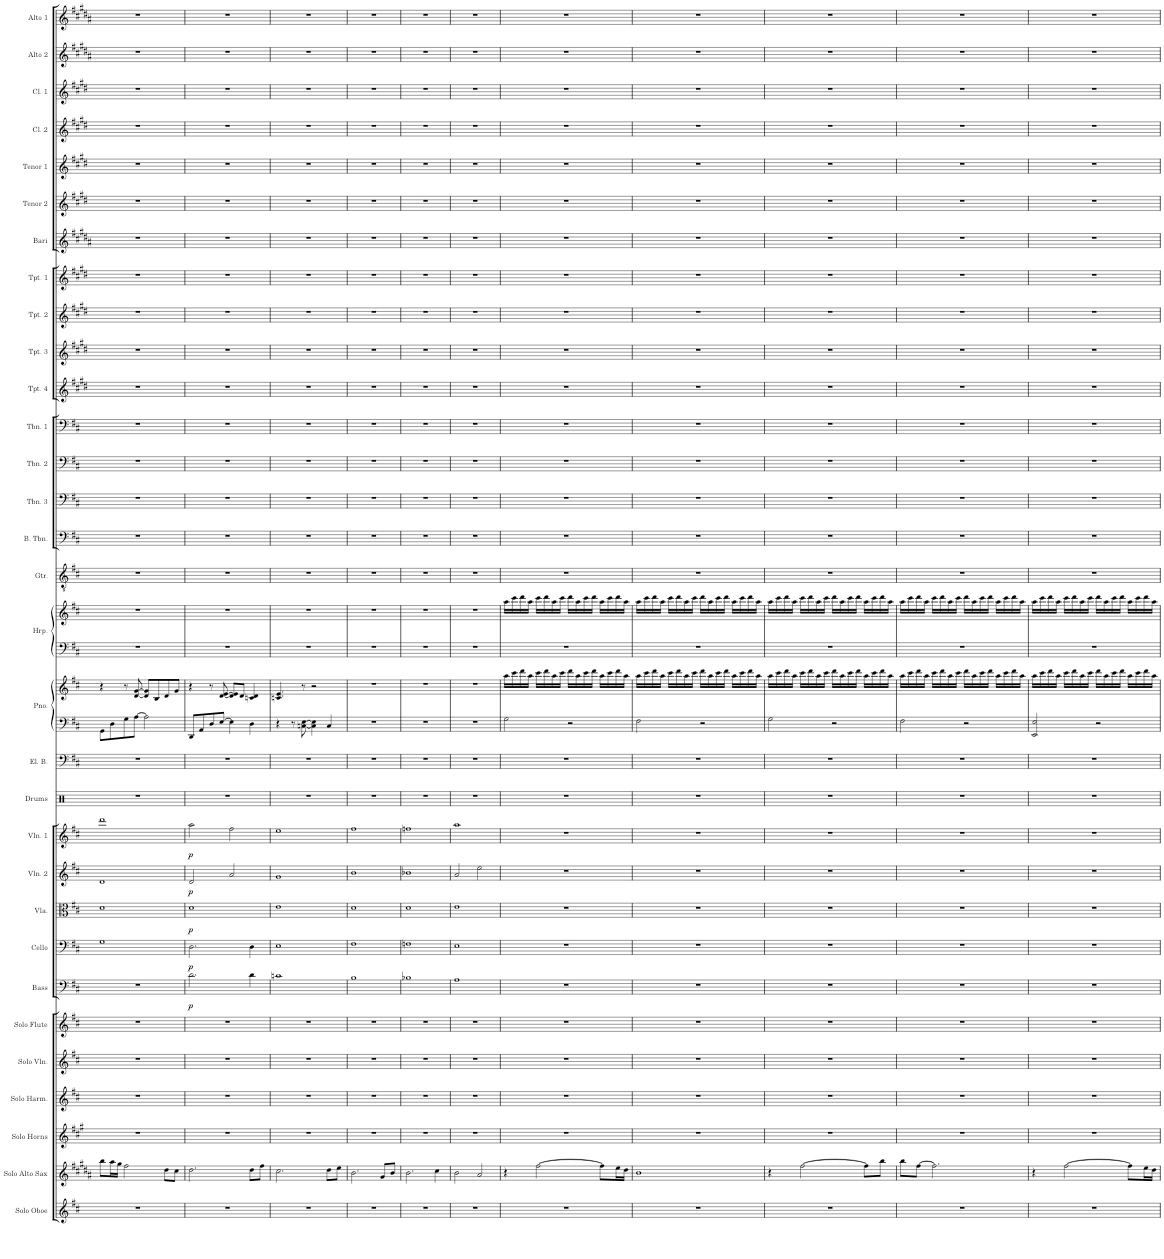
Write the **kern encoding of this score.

**kern	**kern	**kern	**kern	**kern	**kern	**kern	**dynam	**kern	**dynam	**kern	**dynam	**kern	**dynam	**kern	**dynam	**kern	**kern	**kern	**kern	**kern	**kern	**kern	**kern	**kern	**kern	**kern	**kern	**kern	**kern	**kern	**kern	**kern	**kern	**kern	**kern	**kern	**kern
*part31	*part30	*part29	*part28	*part27	*part26	*part25	*part25	*part24	*part24	*part23	*part23	*part22	*part22	*part21	*part21	*part20	*part19	*part18	*part18	*part17	*part17	*part16	*part15	*part14	*part13	*part12	*part11	*part10	*part9	*part8	*part7	*part6	*part5	*part4	*part3	*part2	*part1
*staff33	*staff32	*staff31	*staff30	*staff29	*staff28	*staff27	*staff27	*staff26	*staff26	*staff25	*staff25	*staff24	*staff24	*staff23	*staff23	*staff22	*staff21	*staff20	*staff19	*staff18	*staff17	*staff16	*staff15	*staff14	*staff13	*staff12	*staff11	*staff10	*staff9	*staff8	*staff7	*staff6	*staff5	*staff4	*staff3	*staff2	*staff1
*I"Solo Oboe (Therion)	*I"Solo Alto Saxophone (Alfyn)	*I"Solo F Horns (3) (Olberic)	*I"Solo Harmonica (Tressa)	*I"Solo Violin (Cyrus, Primrose)	*I"Solo Flute (Ophilia), Alto Flute (Therion)	*I"Bass	*	*I"Cello	*	*I"Viola	*	*I"Violin 2	*	*I"Violin 1	*	*I"Drums	*I"Electric Bass	*I"Piano (H'aanit)	*	*I"Harp (acc, Primrose)	*	*I"Guitar	*I"Bass Trombone	*I"Trombone 3	*I"Trombone 2	*I"Trombone 1	*I"Trumpet 4	*I"Trumpet 3	*I"Trumpet 2	*I"Trumpet 1	*I"Bari Sax	*I"Tenor Sax 2	*I"Tenor Sax 1	*I"Clarinet 2	*I"Clarinet 1	*I"Alto Sax 2	*I"Alto Sax 1
*I'Solo Oboe	*I'Solo Alto Sax	*I'Solo Horns	*I'Solo Harm.	*I'Solo Vln.	*I'Solo Flute	*I'Bass	*	*I'Cello	*	*I'Vla.	*	*I'Vln. 2	*	*I'Vln. 1	*	*I'Drums	*I'El. B.	*I'Pno.	*	*I'Hrp.	*	*I'Gtr.	*I'B. Tbn.	*I'Tbn. 3	*I'Tbn. 2	*I'Tbn. 1	*I'Tpt. 4	*I'Tpt. 3	*I'Tpt. 2	*I'Tpt. 1	*I'Bari	*I'Tenor 2	*I'Tenor 1	*I'Cl. 2	*I'Cl. 1	*I'Alto 2	*I'Alto 1
!!LO:PB:g=z
*clefG2	*clefG2	*clefG2	*clefG2	*clefG2	*clefG2	*clefF4	*	*clefF4	*	*clefC3	*	*clefG2	*	*clefG2	*	*clefX	*clefF4	*clefF4	*clefG2	*clefF4	*clefG2	*clefGv2	*clefF4	*clefF4	*clefF4	*clefF4	*clefG2	*clefG2	*clefG2	*clefG2	*clefG2	*clefG2	*clefG2	*clefG2	*clefG2	*clefG2	*clefG2
*	*Trd5c9	*Trd4c7	*	*	*	*Trd7c12	*	*	*	*	*	*	*	*	*	*	*Trd7c12	*	*	*	*	*	*	*	*	*	*Trd1c2	*Trd1c2	*Trd1c2	*Trd1c2	*Trd12c21	*Trd8c14	*Trd8c14	*Trd1c2	*Trd1c2	*Trd5c9	*Trd5c9
*k[f#c#]	*k[f#c#g#d#a#]	*k[f#c#g#]	*k[f#c#]	*k[f#c#]	*k[f#c#]	*k[f#c#]	*	*k[f#c#]	*	*k[f#c#]	*	*k[f#c#]	*	*k[f#c#]	*	*k[]	*k[f#c#]	*k[f#c#]	*k[f#c#]	*k[f#c#]	*k[f#c#]	*k[f#c#]	*k[f#c#]	*k[f#c#]	*k[f#c#]	*k[f#c#]	*k[f#c#g#d#]	*k[f#c#g#d#]	*k[f#c#g#d#]	*k[f#c#g#d#]	*k[f#c#g#d#a#]	*k[f#c#g#d#]	*k[f#c#g#d#]	*k[f#c#g#d#]	*k[f#c#g#d#]	*k[f#c#g#d#a#]	*k[f#c#g#d#a#]
*M4/4	*M4/4	*M4/4	*M4/4	*M4/4	*M4/4	*M4/4	*	*M4/4	*	*M4/4	*	*M4/4	*	*M4/4	*	*M4/4	*M4/4	*M4/4	*M4/4	*M4/4	*M4/4	*M4/4	*M4/4	*M4/4	*M4/4	*M4/4	*M4/4	*M4/4	*M4/4	*M4/4	*M4/4	*M4/4	*M4/4	*M4/4	*M4/4	*M4/4	*M4/4
=270	=270	=270	=270	=270	=270	=270	=270	=270	=270	=270	=270	=270	=270	=270	=270	=270	=270	=270	=270	=270	=270	=270	=270	=270	=270	=270	=270	=270	=270	=270	=270	=270	=270	=270	=270	=270	=270
1r	8bb\L	1r	1r	1r	1r	1r	.	1G	.	1d	.	1d	.	1ddd	.	1r	1r	8GG\L	4r	1r	1r	1r	1r	1r	1r	1r	1r	1r	1r	1r	1r	1r	1r	1r	1r	1r	1r
.	16aa#\L	.	.	.	.	.	.	.	.	.	.	.	.	.	.	.	.	8D\	.	.	.	.	.	.	.	.	.	.	.	.	.	.	.	.	.	.	.
.	16gg#\JJ	.	.	.	.	.	.	.	.	.	.	.	.	.	.	.	.	.	.	.	.	.	.	.	.	.	.	.	.	.	.	.	.	.	.	.	.
.	2ff#\	.	.	.	.	.	.	.	.	.	.	.	.	.	.	.	.	8G\	8r	.	.	.	.	.	.	.	.	.	.	.	.	.	.	.	.	.	.
.	.	.	.	.	.	.	.	.	.	.	.	.	.	.	.	.	.	[8A\J	[8d/ [8g/	.	.	.	.	.	.	.	.	.	.	.	.	.	.	.	.	.	.
.	.	.	.	.	.	.	.	.	.	.	.	.	.	.	.	.	.	2A\]	8d/] 8g/]L	.	.	.	.	.	.	.	.	.	.	.	.	.	.	.	.	.	.
.	.	.	.	.	.	.	.	.	.	.	.	.	.	.	.	.	.	.	8B/	.	.	.	.	.	.	.	.	.	.	.	.	.	.	.	.	.	.
.	8dd#\L	.	.	.	.	.	.	.	.	.	.	.	.	.	.	.	.	.	8d/	.	.	.	.	.	.	.	.	.	.	.	.	.	.	.	.	.	.
.	8cc#\J	.	.	.	.	.	.	.	.	.	.	.	.	.	.	.	.	.	8g/J	.	.	.	.	.	.	.	.	.	.	.	.	.	.	.	.	.	.
=271	=271	=271	=271	=271	=271	=271	=271	=271	=271	=271	=271	=271	=271	=271	=271	=271	=271	=271	=271	=271	=271	=271	=271	=271	=271	=271	=271	=271	=271	=271	=271	=271	=271	=271	=271	=271	=271
!	!	!	!	!	!	!	!LO:DY:b	!	!LO:DY:b	!	!LO:DY:b	!	!LO:DY:b	!	!LO:DY:b	!	!	!	!	!	!	!	!	!	!	!	!	!	!	!	!	!	!	!	!	!	!
1r	2.dd#\	1r	1r	1r	1r	2.d\	p	2.D\	p	1d	p	2d/	p	2aa\	p	1r	1r	8DD/L	4r	1r	1r	1r	1r	1r	1r	1r	1r	1r	1r	1r	1r	1r	1r	1r	1r	1r	1r
.	.	.	.	.	.	.	.	.	.	.	.	.	.	.	.	.	.	8AA/	.	.	.	.	.	.	.	.	.	.	.	.	.	.	.	.	.	.	.
.	.	.	.	.	.	.	.	.	.	.	.	.	.	.	.	.	.	8D/	8r	.	.	.	.	.	.	.	.	.	.	.	.	.	.	.	.	.	.
.	.	.	.	.	.	.	.	.	.	.	.	.	.	.	.	.	.	[8E/J	[8d/ [8e/	.	.	.	.	.	.	.	.	.	.	.	.	.	.	.	.	.	.
.	.	.	.	.	.	.	.	.	.	.	.	2a/	.	2ff#\	.	.	.	4E\]	8d/] 8e/]L	.	.	.	.	.	.	.	.	.	.	.	.	.	.	.	.	.	.
.	.	.	.	.	.	.	.	.	.	.	.	.	.	.	.	.	.	.	8d/J	.	.	.	.	.	.	.	.	.	.	.	.	.	.	.	.	.	.
.	8dd#\L	.	.	.	.	4d\	.	4D\	.	.	.	.	.	.	.	.	.	4D\	4cn/ 4d/	.	.	.	.	.	.	.	.	.	.	.	.	.	.	.	.	.	.
.	8ff#\J	.	.	.	.	.	.	.	.	.	.	.	.	.	.	.	.	.	.	.	.	.	.	.	.	.	.	.	.	.	.	.	.	.	.	.	.
=272	=272	=272	=272	=272	=272	=272	=272	=272	=272	=272	=272	=272	=272	=272	=272	=272	=272	=272	=272	=272	=272	=272	=272	=272	=272	=272	=272	=272	=272	=272	=272	=272	=272	=272	=272	=272	=272
1r	2.cc#\	1r	1r	1r	1r	1cn	.	1E	.	1e	.	1g	.	1ee	.	1r	1r	4r	4.cn/ 4.e/	1r	1r	1r	1r	1r	1r	1r	1r	1r	1r	1r	1r	1r	1r	1r	1r	1r	1r
.	.	.	.	.	.	.	.	.	.	.	.	.	.	.	.	.	.	8r	.	.	.	.	.	.	.	.	.	.	.	.	.	.	.	.	.	.	.
.	.	.	.	.	.	.	.	.	.	.	.	.	.	.	.	.	.	[8Cn\ [8E\	8r	.	.	.	.	.	.	.	.	.	.	.	.	.	.	.	.	.	.
.	.	.	.	.	.	.	.	.	.	.	.	.	.	.	.	.	.	4C\] 4E\]	2r	.	.	.	.	.	.	.	.	.	.	.	.	.	.	.	.	.	.
.	8dd#\L	.	.	.	.	.	.	.	.	.	.	.	.	.	.	.	.	4C/	.	.	.	.	.	.	.	.	.	.	.	.	.	.	.	.	.	.	.
.	8ee\J	.	.	.	.	.	.	.	.	.	.	.	.	.	.	.	.	.	.	.	.	.	.	.	.	.	.	.	.	.	.	.	.	.	.	.	.
=273	=273	=273	=273	=273	=273	=273	=273	=273	=273	=273	=273	=273	=273	=273	=273	=273	=273	=273	=273	=273	=273	=273	=273	=273	=273	=273	=273	=273	=273	=273	=273	=273	=273	=273	=273	=273	=273
1r	2.b\	1r	1r	1r	1r	1B	.	1F#	.	1d	.	1b	.	1ff#	.	1r	1r	1r	1r	1r	1r	1r	1r	1r	1r	1r	1r	1r	1r	1r	1r	1r	1r	1r	1r	1r	1r
.	8g#/L	.	.	.	.	.	.	.	.	.	.	.	.	.	.	.	.	.	.	.	.	.	.	.	.	.	.	.	.	.	.	.	.	.	.	.	.
.	8b/J	.	.	.	.	.	.	.	.	.	.	.	.	.	.	.	.	.	.	.	.	.	.	.	.	.	.	.	.	.	.	.	.	.	.	.	.
=274	=274	=274	=274	=274	=274	=274	=274	=274	=274	=274	=274	=274	=274	=274	=274	=274	=274	=274	=274	=274	=274	=274	=274	=274	=274	=274	=274	=274	=274	=274	=274	=274	=274	=274	=274	=274	=274
1r	2.b\	1r	1r	1r	1r	1B-X	.	1Fn	.	1d	.	1b-X	.	1ffn	.	1r	1r	1r	1r	1r	1r	1r	1r	1r	1r	1r	1r	1r	1r	1r	1r	1r	1r	1r	1r	1r	1r
.	4cc#\	.	.	.	.	.	.	.	.	.	.	.	.	.	.	.	.	.	.	.	.	.	.	.	.	.	.	.	.	.	.	.	.	.	.	.	.
=275	=275	=275	=275	=275	=275	=275	=275	=275	=275	=275	=275	=275	=275	=275	=275	=275	=275	=275	=275	=275	=275	=275	=275	=275	=275	=275	=275	=275	=275	=275	=275	=275	=275	=275	=275	=275	=275
1r	2b\	1r	1r	1r	1r	1A	.	1E	.	1e	.	2a/	.	1aa	.	1r	1r	1r	1r	1r	1r	1r	1r	1r	1r	1r	1r	1r	1r	1r	1r	1r	1r	1r	1r	1r	1r
.	2a#/	.	.	.	.	.	.	.	.	.	.	2ee\	.	.	.	.	.	.	.	.	.	.	.	.	.	.	.	.	.	.	.	.	.	.	.	.	.
=276	=276	=276	=276	=276	=276	=276	=276	=276	=276	=276	=276	=276	=276	=276	=276	=276	=276	=276	=276	=276	=276	=276	=276	=276	=276	=276	=276	=276	=276	=276	=276	=276	=276	=276	=276	=276	=276
1r	4r	1r	1r	1r	1r	1r	.	1r	.	1r	.	1r	.	1r	.	1r	1r	2G\	16aa\LL	1r	16aa\LL	1r	1r	1r	1r	1r	1r	1r	1r	1r	1r	1r	1r	1r	1r	1r	1r
.	.	.	.	.	.	.	.	.	.	.	.	.	.	.	.	.	.	.	16ccc#\	.	16ccc#\	.	.	.	.	.	.	.	.	.	.	.	.	.	.	.	.
.	.	.	.	.	.	.	.	.	.	.	.	.	.	.	.	.	.	.	16ddd\	.	16ddd\	.	.	.	.	.	.	.	.	.	.	.	.	.	.	.	.
.	.	.	.	.	.	.	.	.	.	.	.	.	.	.	.	.	.	.	16aa\JJ	.	16aa\JJ	.	.	.	.	.	.	.	.	.	.	.	.	.	.	.	.
.	[2ff#\	.	.	.	.	.	.	.	.	.	.	.	.	.	.	.	.	.	16ccc#\LL	.	16ccc#\LL	.	.	.	.	.	.	.	.	.	.	.	.	.	.	.	.
.	.	.	.	.	.	.	.	.	.	.	.	.	.	.	.	.	.	.	16ddd\	.	16ddd\	.	.	.	.	.	.	.	.	.	.	.	.	.	.	.	.
.	.	.	.	.	.	.	.	.	.	.	.	.	.	.	.	.	.	.	16aa\	.	16aa\	.	.	.	.	.	.	.	.	.	.	.	.	.	.	.	.
.	.	.	.	.	.	.	.	.	.	.	.	.	.	.	.	.	.	.	16ccc#\JJ	.	16ccc#\JJ	.	.	.	.	.	.	.	.	.	.	.	.	.	.	.	.
.	.	.	.	.	.	.	.	.	.	.	.	.	.	.	.	.	.	2r	16ddd\LL	.	16ddd\LL	.	.	.	.	.	.	.	.	.	.	.	.	.	.	.	.
.	.	.	.	.	.	.	.	.	.	.	.	.	.	.	.	.	.	.	16aa\	.	16aa\	.	.	.	.	.	.	.	.	.	.	.	.	.	.	.	.
.	.	.	.	.	.	.	.	.	.	.	.	.	.	.	.	.	.	.	16ccc#\	.	16ccc#\	.	.	.	.	.	.	.	.	.	.	.	.	.	.	.	.
.	.	.	.	.	.	.	.	.	.	.	.	.	.	.	.	.	.	.	16ddd\JJ	.	16ddd\JJ	.	.	.	.	.	.	.	.	.	.	.	.	.	.	.	.
.	8ff#\L]	.	.	.	.	.	.	.	.	.	.	.	.	.	.	.	.	.	16aa\LL	.	16aa\LL	.	.	.	.	.	.	.	.	.	.	.	.	.	.	.	.
.	.	.	.	.	.	.	.	.	.	.	.	.	.	.	.	.	.	.	16ccc#\	.	16ccc#\	.	.	.	.	.	.	.	.	.	.	.	.	.	.	.	.
.	16ee\L	.	.	.	.	.	.	.	.	.	.	.	.	.	.	.	.	.	16ddd\	.	16ddd\	.	.	.	.	.	.	.	.	.	.	.	.	.	.	.	.
.	16dd#\JJ	.	.	.	.	.	.	.	.	.	.	.	.	.	.	.	.	.	16aa\JJ	.	16aa\JJ	.	.	.	.	.	.	.	.	.	.	.	.	.	.	.	.
=277	=277	=277	=277	=277	=277	=277	=277	=277	=277	=277	=277	=277	=277	=277	=277	=277	=277	=277	=277	=277	=277	=277	=277	=277	=277	=277	=277	=277	=277	=277	=277	=277	=277	=277	=277	=277	=277
1r	1b	1r	1r	1r	1r	1r	.	1r	.	1r	.	1r	.	1r	.	1r	1r	2F#\	16aa\LL	1r	16aa\LL	1r	1r	1r	1r	1r	1r	1r	1r	1r	1r	1r	1r	1r	1r	1r	1r
.	.	.	.	.	.	.	.	.	.	.	.	.	.	.	.	.	.	.	16ccc#\	.	16ccc#\	.	.	.	.	.	.	.	.	.	.	.	.	.	.	.	.
.	.	.	.	.	.	.	.	.	.	.	.	.	.	.	.	.	.	.	16ddd\	.	16ddd\	.	.	.	.	.	.	.	.	.	.	.	.	.	.	.	.
.	.	.	.	.	.	.	.	.	.	.	.	.	.	.	.	.	.	.	16aa\JJ	.	16aa\JJ	.	.	.	.	.	.	.	.	.	.	.	.	.	.	.	.
.	.	.	.	.	.	.	.	.	.	.	.	.	.	.	.	.	.	.	16ccc#\LL	.	16ccc#\LL	.	.	.	.	.	.	.	.	.	.	.	.	.	.	.	.
.	.	.	.	.	.	.	.	.	.	.	.	.	.	.	.	.	.	.	16ddd\	.	16ddd\	.	.	.	.	.	.	.	.	.	.	.	.	.	.	.	.
.	.	.	.	.	.	.	.	.	.	.	.	.	.	.	.	.	.	.	16aa\	.	16aa\	.	.	.	.	.	.	.	.	.	.	.	.	.	.	.	.
.	.	.	.	.	.	.	.	.	.	.	.	.	.	.	.	.	.	.	16ccc#\JJ	.	16ccc#\JJ	.	.	.	.	.	.	.	.	.	.	.	.	.	.	.	.
.	.	.	.	.	.	.	.	.	.	.	.	.	.	.	.	.	.	2r	16ddd\LL	.	16ddd\LL	.	.	.	.	.	.	.	.	.	.	.	.	.	.	.	.
.	.	.	.	.	.	.	.	.	.	.	.	.	.	.	.	.	.	.	16aa\	.	16aa\	.	.	.	.	.	.	.	.	.	.	.	.	.	.	.	.
.	.	.	.	.	.	.	.	.	.	.	.	.	.	.	.	.	.	.	16ccc#\	.	16ccc#\	.	.	.	.	.	.	.	.	.	.	.	.	.	.	.	.
.	.	.	.	.	.	.	.	.	.	.	.	.	.	.	.	.	.	.	16ddd\JJ	.	16ddd\JJ	.	.	.	.	.	.	.	.	.	.	.	.	.	.	.	.
.	.	.	.	.	.	.	.	.	.	.	.	.	.	.	.	.	.	.	16aa\LL	.	16aa\LL	.	.	.	.	.	.	.	.	.	.	.	.	.	.	.	.
.	.	.	.	.	.	.	.	.	.	.	.	.	.	.	.	.	.	.	16ccc#\	.	16ccc#\	.	.	.	.	.	.	.	.	.	.	.	.	.	.	.	.
.	.	.	.	.	.	.	.	.	.	.	.	.	.	.	.	.	.	.	16ddd\	.	16ddd\	.	.	.	.	.	.	.	.	.	.	.	.	.	.	.	.
.	.	.	.	.	.	.	.	.	.	.	.	.	.	.	.	.	.	.	16aa\JJ	.	16aa\JJ	.	.	.	.	.	.	.	.	.	.	.	.	.	.	.	.
=278	=278	=278	=278	=278	=278	=278	=278	=278	=278	=278	=278	=278	=278	=278	=278	=278	=278	=278	=278	=278	=278	=278	=278	=278	=278	=278	=278	=278	=278	=278	=278	=278	=278	=278	=278	=278	=278
1r	4r	1r	1r	1r	1r	1r	.	1r	.	1r	.	1r	.	1r	.	1r	1r	2G\	16aa\LL	1r	16aa\LL	1r	1r	1r	1r	1r	1r	1r	1r	1r	1r	1r	1r	1r	1r	1r	1r
.	.	.	.	.	.	.	.	.	.	.	.	.	.	.	.	.	.	.	16ccc#\	.	16ccc#\	.	.	.	.	.	.	.	.	.	.	.	.	.	.	.	.
.	.	.	.	.	.	.	.	.	.	.	.	.	.	.	.	.	.	.	16ddd\	.	16ddd\	.	.	.	.	.	.	.	.	.	.	.	.	.	.	.	.
.	.	.	.	.	.	.	.	.	.	.	.	.	.	.	.	.	.	.	16aa\JJ	.	16aa\JJ	.	.	.	.	.	.	.	.	.	.	.	.	.	.	.	.
.	[2ff#\	.	.	.	.	.	.	.	.	.	.	.	.	.	.	.	.	.	16ccc#\LL	.	16ccc#\LL	.	.	.	.	.	.	.	.	.	.	.	.	.	.	.	.
.	.	.	.	.	.	.	.	.	.	.	.	.	.	.	.	.	.	.	16ddd\	.	16ddd\	.	.	.	.	.	.	.	.	.	.	.	.	.	.	.	.
.	.	.	.	.	.	.	.	.	.	.	.	.	.	.	.	.	.	.	16aa\	.	16aa\	.	.	.	.	.	.	.	.	.	.	.	.	.	.	.	.
.	.	.	.	.	.	.	.	.	.	.	.	.	.	.	.	.	.	.	16ccc#\JJ	.	16ccc#\JJ	.	.	.	.	.	.	.	.	.	.	.	.	.	.	.	.
.	.	.	.	.	.	.	.	.	.	.	.	.	.	.	.	.	.	2r	16ddd\LL	.	16ddd\LL	.	.	.	.	.	.	.	.	.	.	.	.	.	.	.	.
.	.	.	.	.	.	.	.	.	.	.	.	.	.	.	.	.	.	.	16aa\	.	16aa\	.	.	.	.	.	.	.	.	.	.	.	.	.	.	.	.
.	.	.	.	.	.	.	.	.	.	.	.	.	.	.	.	.	.	.	16ccc#\	.	16ccc#\	.	.	.	.	.	.	.	.	.	.	.	.	.	.	.	.
.	.	.	.	.	.	.	.	.	.	.	.	.	.	.	.	.	.	.	16ddd\JJ	.	16ddd\JJ	.	.	.	.	.	.	.	.	.	.	.	.	.	.	.	.
.	8ff#\L]	.	.	.	.	.	.	.	.	.	.	.	.	.	.	.	.	.	16aa\LL	.	16aa\LL	.	.	.	.	.	.	.	.	.	.	.	.	.	.	.	.
.	.	.	.	.	.	.	.	.	.	.	.	.	.	.	.	.	.	.	16ccc#\	.	16ccc#\	.	.	.	.	.	.	.	.	.	.	.	.	.	.	.	.
.	8bb\J	.	.	.	.	.	.	.	.	.	.	.	.	.	.	.	.	.	16ddd\	.	16ddd\	.	.	.	.	.	.	.	.	.	.	.	.	.	.	.	.
.	.	.	.	.	.	.	.	.	.	.	.	.	.	.	.	.	.	.	16aa\JJ	.	16aa\JJ	.	.	.	.	.	.	.	.	.	.	.	.	.	.	.	.
=279	=279	=279	=279	=279	=279	=279	=279	=279	=279	=279	=279	=279	=279	=279	=279	=279	=279	=279	=279	=279	=279	=279	=279	=279	=279	=279	=279	=279	=279	=279	=279	=279	=279	=279	=279	=279	=279
1r	8bb\L	1r	1r	1r	1r	1r	.	1r	.	1r	.	1r	.	1r	.	1r	1r	2F#\	16aa\LL	1r	16aa\LL	1r	1r	1r	1r	1r	1r	1r	1r	1r	1r	1r	1r	1r	1r	1r	1r
.	.	.	.	.	.	.	.	.	.	.	.	.	.	.	.	.	.	.	16ccc#\	.	16ccc#\	.	.	.	.	.	.	.	.	.	.	.	.	.	.	.	.
.	[8ff#\J	.	.	.	.	.	.	.	.	.	.	.	.	.	.	.	.	.	16ddd\	.	16ddd\	.	.	.	.	.	.	.	.	.	.	.	.	.	.	.	.
.	.	.	.	.	.	.	.	.	.	.	.	.	.	.	.	.	.	.	16aa\JJ	.	16aa\JJ	.	.	.	.	.	.	.	.	.	.	.	.	.	.	.	.
.	2.ff#\]	.	.	.	.	.	.	.	.	.	.	.	.	.	.	.	.	.	16ccc#\LL	.	16ccc#\LL	.	.	.	.	.	.	.	.	.	.	.	.	.	.	.	.
.	.	.	.	.	.	.	.	.	.	.	.	.	.	.	.	.	.	.	16ddd\	.	16ddd\	.	.	.	.	.	.	.	.	.	.	.	.	.	.	.	.
.	.	.	.	.	.	.	.	.	.	.	.	.	.	.	.	.	.	.	16aa\	.	16aa\	.	.	.	.	.	.	.	.	.	.	.	.	.	.	.	.
.	.	.	.	.	.	.	.	.	.	.	.	.	.	.	.	.	.	.	16ccc#\JJ	.	16ccc#\JJ	.	.	.	.	.	.	.	.	.	.	.	.	.	.	.	.
.	.	.	.	.	.	.	.	.	.	.	.	.	.	.	.	.	.	2r	16ddd\LL	.	16ddd\LL	.	.	.	.	.	.	.	.	.	.	.	.	.	.	.	.
.	.	.	.	.	.	.	.	.	.	.	.	.	.	.	.	.	.	.	16aa\	.	16aa\	.	.	.	.	.	.	.	.	.	.	.	.	.	.	.	.
.	.	.	.	.	.	.	.	.	.	.	.	.	.	.	.	.	.	.	16ccc#\	.	16ccc#\	.	.	.	.	.	.	.	.	.	.	.	.	.	.	.	.
.	.	.	.	.	.	.	.	.	.	.	.	.	.	.	.	.	.	.	16ddd\JJ	.	16ddd\JJ	.	.	.	.	.	.	.	.	.	.	.	.	.	.	.	.
.	.	.	.	.	.	.	.	.	.	.	.	.	.	.	.	.	.	.	16aa\LL	.	16aa\LL	.	.	.	.	.	.	.	.	.	.	.	.	.	.	.	.
.	.	.	.	.	.	.	.	.	.	.	.	.	.	.	.	.	.	.	16ccc#\	.	16ccc#\	.	.	.	.	.	.	.	.	.	.	.	.	.	.	.	.
.	.	.	.	.	.	.	.	.	.	.	.	.	.	.	.	.	.	.	16ddd\	.	16ddd\	.	.	.	.	.	.	.	.	.	.	.	.	.	.	.	.
.	.	.	.	.	.	.	.	.	.	.	.	.	.	.	.	.	.	.	16aa\JJ	.	16aa\JJ	.	.	.	.	.	.	.	.	.	.	.	.	.	.	.	.
=280	=280	=280	=280	=280	=280	=280	=280	=280	=280	=280	=280	=280	=280	=280	=280	=280	=280	=280	=280	=280	=280	=280	=280	=280	=280	=280	=280	=280	=280	=280	=280	=280	=280	=280	=280	=280	=280
1r	4r	1r	1r	1r	1r	1r	.	1r	.	1r	.	1r	.	1r	.	1r	1r	2EE/ 2E/	16aa\LL	1r	16aa\LL	1r	1r	1r	1r	1r	1r	1r	1r	1r	1r	1r	1r	1r	1r	1r	1r
.	.	.	.	.	.	.	.	.	.	.	.	.	.	.	.	.	.	.	16ccc#\	.	16ccc#\	.	.	.	.	.	.	.	.	.	.	.	.	.	.	.	.
.	.	.	.	.	.	.	.	.	.	.	.	.	.	.	.	.	.	.	16ddd\	.	16ddd\	.	.	.	.	.	.	.	.	.	.	.	.	.	.	.	.
.	.	.	.	.	.	.	.	.	.	.	.	.	.	.	.	.	.	.	16aa\JJ	.	16aa\JJ	.	.	.	.	.	.	.	.	.	.	.	.	.	.	.	.
.	[2ff#\	.	.	.	.	.	.	.	.	.	.	.	.	.	.	.	.	.	16ccc#\LL	.	16ccc#\LL	.	.	.	.	.	.	.	.	.	.	.	.	.	.	.	.
.	.	.	.	.	.	.	.	.	.	.	.	.	.	.	.	.	.	.	16ddd\	.	16ddd\	.	.	.	.	.	.	.	.	.	.	.	.	.	.	.	.
.	.	.	.	.	.	.	.	.	.	.	.	.	.	.	.	.	.	.	16aa\	.	16aa\	.	.	.	.	.	.	.	.	.	.	.	.	.	.	.	.
.	.	.	.	.	.	.	.	.	.	.	.	.	.	.	.	.	.	.	16ccc#\JJ	.	16ccc#\JJ	.	.	.	.	.	.	.	.	.	.	.	.	.	.	.	.
.	.	.	.	.	.	.	.	.	.	.	.	.	.	.	.	.	.	2r	16ddd\LL	.	16ddd\LL	.	.	.	.	.	.	.	.	.	.	.	.	.	.	.	.
.	.	.	.	.	.	.	.	.	.	.	.	.	.	.	.	.	.	.	16aa\	.	16aa\	.	.	.	.	.	.	.	.	.	.	.	.	.	.	.	.
.	.	.	.	.	.	.	.	.	.	.	.	.	.	.	.	.	.	.	16ccc#\	.	16ccc#\	.	.	.	.	.	.	.	.	.	.	.	.	.	.	.	.
.	.	.	.	.	.	.	.	.	.	.	.	.	.	.	.	.	.	.	16ddd\JJ	.	16ddd\JJ	.	.	.	.	.	.	.	.	.	.	.	.	.	.	.	.
.	8ff#\L]	.	.	.	.	.	.	.	.	.	.	.	.	.	.	.	.	.	16aa\LL	.	16aa\LL	.	.	.	.	.	.	.	.	.	.	.	.	.	.	.	.
.	.	.	.	.	.	.	.	.	.	.	.	.	.	.	.	.	.	.	16ccc#\	.	16ccc#\	.	.	.	.	.	.	.	.	.	.	.	.	.	.	.	.
.	16ee\L	.	.	.	.	.	.	.	.	.	.	.	.	.	.	.	.	.	16ddd\	.	16ddd\	.	.	.	.	.	.	.	.	.	.	.	.	.	.	.	.
.	16dd#\JJ	.	.	.	.	.	.	.	.	.	.	.	.	.	.	.	.	.	16aa\JJ	.	16aa\JJ	.	.	.	.	.	.	.	.	.	.	.	.	.	.	.	.
=	=	=	=	=	=	=	=	=	=	=	=	=	=	=	=	=	=	=	=	=	=	=	=	=	=	=	=	=	=	=	=	=	=	=	=	=	=
*-	*-	*-	*-	*-	*-	*-	*-	*-	*-	*-	*-	*-	*-	*-	*-	*-	*-	*-	*-	*-	*-	*-	*-	*-	*-	*-	*-	*-	*-	*-	*-	*-	*-	*-	*-	*-	*-
